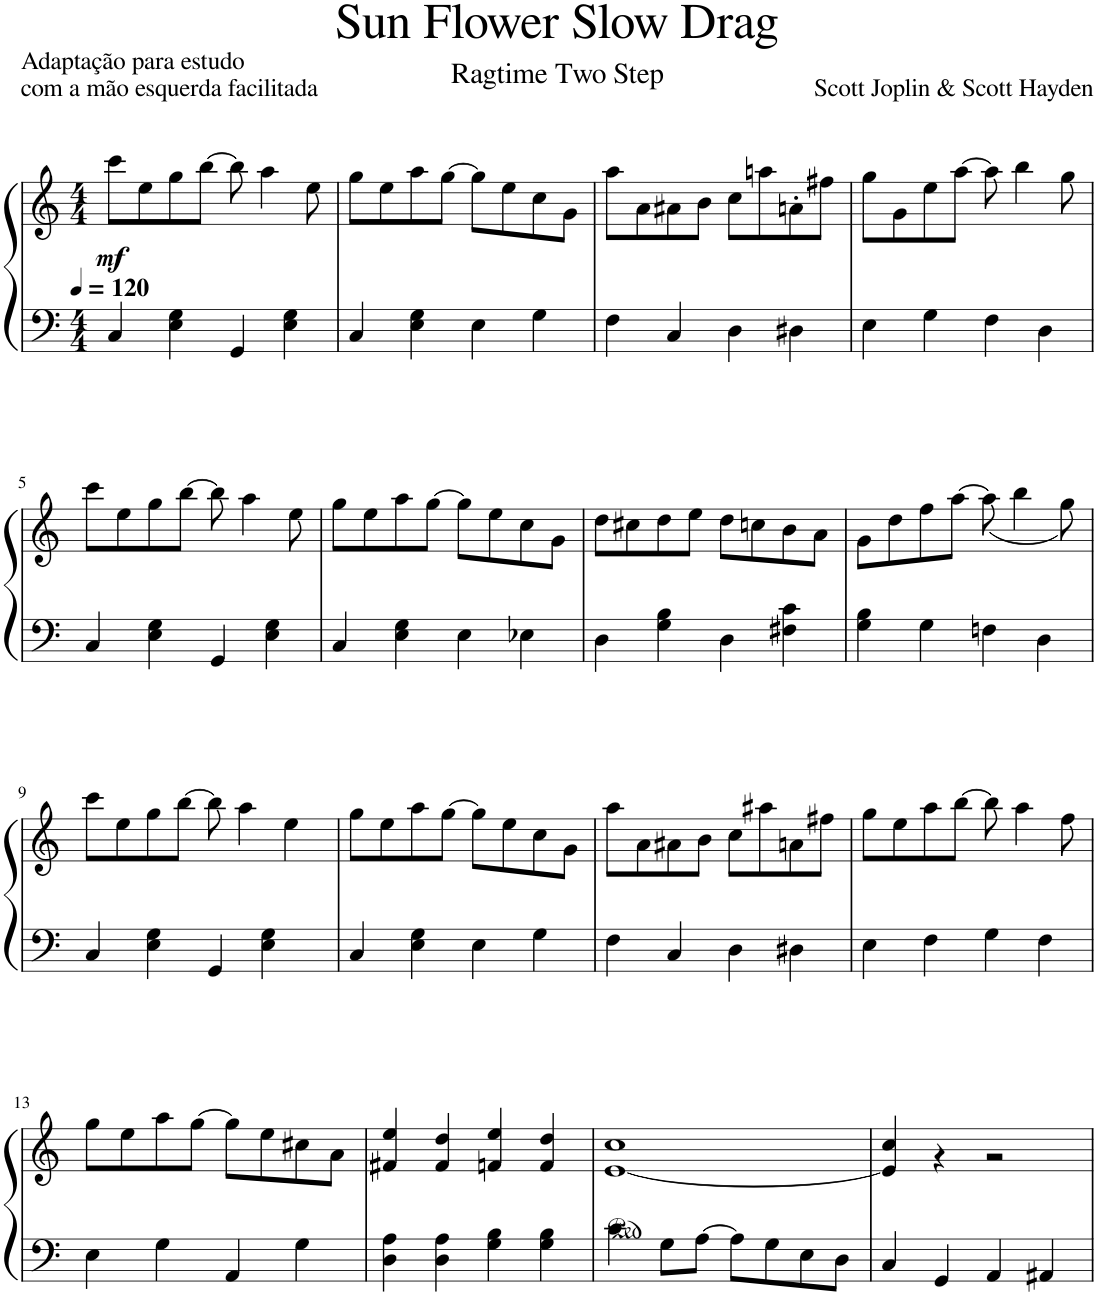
**kern	**kern	**dynam
*part1	*part1	*part1
*staff2	*staff1	*staff1/2
*I"Piano	*	*
*I'Pno	*	*
*clefF4	*clefG2	*
*k[]	*k[]	*
*M4/4	*M4/4	*
*MM120	*MM120	*
=1	=1	=1
!	!	!LO:DY:b
4C/	8ccc\L	mf
.	8ee\	.
4E\ 4G\	8gg\	.
.	[>8bb\J	.
4GG/	8bb\]	.
.	4aa\	.
4E\ 4G\	.	.
.	8ee\	.
=2	=2	=2
4C/	8gg\L	.
.	8ee\	.
4E\ 4G\	8aa\	.
.	[>8gg\J	.
4E\	8gg\L]	.
.	8ee\	.
4G\	8cc\	.
.	8g\J	.
=3	=3	=3
4F\	8aa\L	.
.	8a\	.
4C/	8a#X\	.
.	8b\J	.
4D\	8cc\L	.
.	8aan\	.
4D#X\	8an'\	.
.	8ff#X\J	.
=4	=4	=4
4E\	8gg\L	.
.	8g\	.
4G\	8ee\	.
.	[>8aa\J	.
4F\	8aa\]	.
.	4bb\	.
4D\	.	.
.	8gg\	.
!!LO:LB:g=z
=5	=5	=5
4C/	8ccc\L	.
.	8ee\	.
4E\ 4G\	8gg\	.
.	[>8bb\J	.
4GG/	8bb\]	.
.	4aa\	.
4E\ 4G\	.	.
.	8ee\	.
=6	=6	=6
4C/	8gg\L	.
.	8ee\	.
4E\ 4G\	8aa\	.
.	[>8gg\J	.
4E\	8gg\L]	.
.	8ee\	.
4E-X\	8cc\	.
.	8g\J	.
=7	=7	=7
4D\	8dd\L	.
.	8cc#X\	.
4G\ 4B\	8dd\	.
.	8ee\J	.
4D\	8dd\L	.
.	8ccn\	.
4F#X\ 4c\	8b\	.
.	8a\J	.
=8	=8	=8
4G\ 4B\	8g\L	.
.	8dd\	.
4G\	8ff\	.
.	[>8aa\J	.
4Fn\	(<8aa\]	.
.	4bb\	.
4D\	.	.
.	8gg\)	.
!!LO:LB:g=z
=9	=9	=9
4C/	8ccc\L	.
.	8ee\	.
4E\ 4G\	8gg\	.
.	[>8bb\J	.
4GG/	8bb\]	.
.	4aa\	.
4E\ 4G\	.	.
.	[8ee\	.
8ryy	8ryy	.
=10	=10	=10
4C/	8gg\L	.
.	8ee\]	.
4E\ 4G\	8ee\	.
.	8aa\	.
4E\	[>8gg\J	.
.	8gg\L]	.
4G\	8ee\	.
.	8cc\	.
8ryy	8g\J	.
=11	=11	=11
4F\	8aa\L	.
.	8a\	.
4C/	8a#X\	.
.	8b\J	.
4D\	8cc\L	.
.	8aa#X\	.
4D#X\	8an\	.
.	8ff#X\J	.
=12	=12	=12
4E\	8gg\L	.
.	8ee\	.
4F\	8aa\	.
.	[>8bb\J	.
4G\	8bb\]	.
.	4aa\	.
4F\	.	.
.	8ff\	.
!!LO:LB:g=z
=13	=13	=13
4E\	8gg\L	.
.	8ee\	.
4G\	8aa\	.
.	[>8gg\J	.
4AA/	8gg\L]	.
.	8ee\	.
4G\	8cc#X\	.
.	8a\J	.
=14	=14	=14
4D\ 4A\	4f#X/ 4ee/	.
4D\ 4A\	4f#/ 4dd/	.
4G\ 4B\	4fn/ 4ee/	.
4G\ 4B\	4f/ 4dd/	.
=15	=15	=15
*	*^	*
4c\	1cc	[<1e	.
8G\L	.	.	.
[>8A\J	.	.	.
8A\L]	.	.	.
8G\	.	.	.
8E\	.	.	.
8D\J	.	.	.
=16	=16	=16	=16
4C/	1ryy	4e/] 4cc/	.
4GG/	.	4r	.
4AA/	.	2r	.
4AA#X/	.	.	.
*	*v	*v	*
=	=	=
*-	*-	*-
